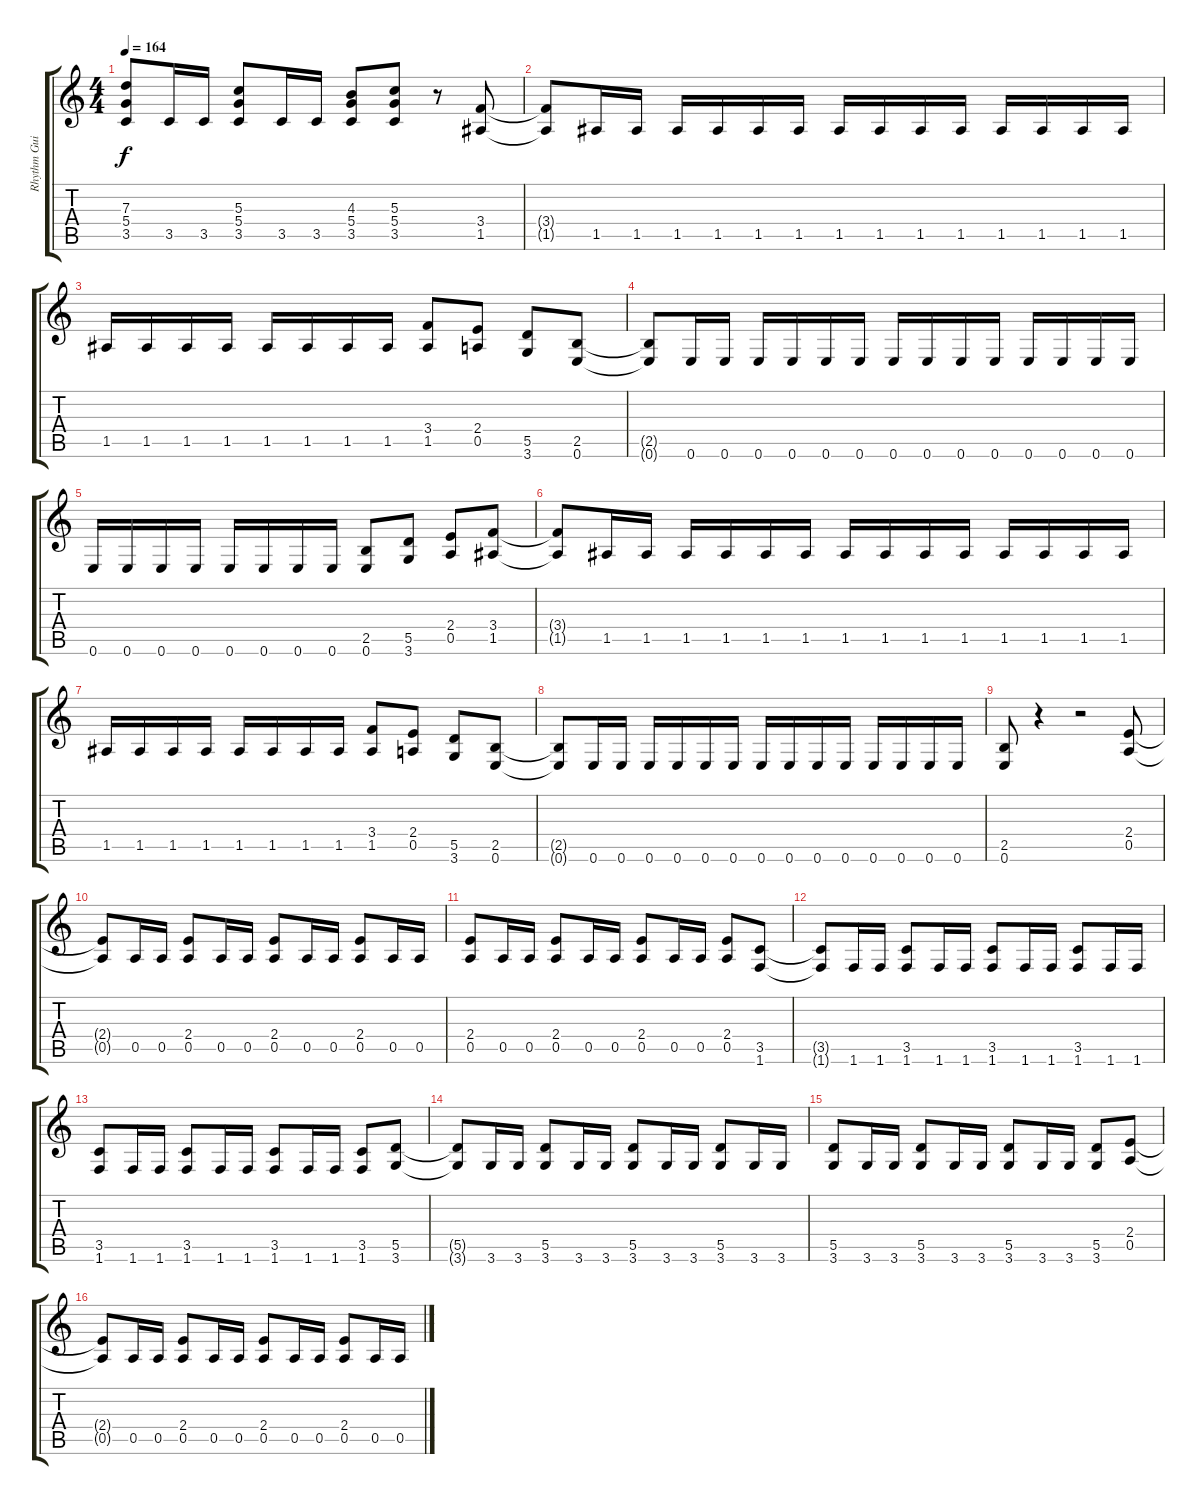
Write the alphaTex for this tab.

\track ("Rhythm Guitar" "Rhythm Gui") {instrument distortionguitar}
\staff {score tabs}
\tuning (E4 B3 G3 D3 A2 E2) {hide}
\ts (4 4)
\tempo 164
\clef g2
\ks c
(7.3 5.4 3.5).8{dy f} 3.5.16 3.5.16 (5.3 5.4 3.5).8 3.5.16 3.5.16 (4.3 5.4 3.5).8 (5.3 5.4 3.5).8 r.8 (3.4 1.5).8 |
(3.4{t} 1.5{t}).8 1.5.16 1.5.16 1.5.16 1.5.16 1.5.16 1.5.16 1.5.16 1.5.16 1.5.16 1.5.16 1.5.16 1.5.16 1.5.16 1.5.16 |
1.5.16 1.5.16 1.5.16 1.5.16 1.5.16 1.5.16 1.5.16 1.5.16 (3.4 1.5).8 (2.4 0.5).8 (5.5 3.6).8 (2.5 0.6).8 |
(2.5{t} 0.6{t}).8 0.6.16 0.6.16 0.6.16 0.6.16 0.6.16 0.6.16 0.6.16 0.6.16 0.6.16 0.6.16 0.6.16 0.6.16 0.6.16 0.6.16 |
0.6.16 0.6.16 0.6.16 0.6.16 0.6.16 0.6.16 0.6.16 0.6.16 (2.5 0.6).8 (5.5 3.6).8 (2.4 0.5).8 (3.4 1.5).8 |
(3.4{t} 1.5{t}).8 1.5.16 1.5.16 1.5.16 1.5.16 1.5.16 1.5.16 1.5.16 1.5.16 1.5.16 1.5.16 1.5.16 1.5.16 1.5.16 1.5.16 |
1.5.16 1.5.16 1.5.16 1.5.16 1.5.16 1.5.16 1.5.16 1.5.16 (3.4 1.5).8 (2.4 0.5).8 (5.5 3.6).8 (2.5 0.6).8 |
(2.5{t} 0.6{t}).8 0.6.16 0.6.16 0.6.16 0.6.16 0.6.16 0.6.16 0.6.16 0.6.16 0.6.16 0.6.16 0.6.16 0.6.16 0.6.16 0.6.16 |
(2.5 0.6).8 r.4 r.2 (2.4 0.5).8 |
(2.4{t} 0.5{t}).8 0.5.16 0.5.16 (2.4 0.5).8 0.5.16 0.5.16 (2.4 0.5).8 0.5.16 0.5.16 (2.4 0.5).8 0.5.16 0.5.16 |
(2.4 0.5).8 0.5.16 0.5.16 (2.4 0.5).8 0.5.16 0.5.16 (2.4 0.5).8 0.5.16 0.5.16 (2.4 0.5).8 (3.5 1.6).8 |
(3.5{t} 1.6{t}).8 1.6.16 1.6.16 (3.5 1.6).8 1.6.16 1.6.16 (3.5 1.6).8 1.6.16 1.6.16 (3.5 1.6).8 1.6.16 1.6.16 |
(3.5 1.6).8 1.6.16 1.6.16 (3.5 1.6).8 1.6.16 1.6.16 (3.5 1.6).8 1.6.16 1.6.16 (3.5 1.6).8 (5.5 3.6).8 |
(5.5{t} 3.6{t}).8 3.6.16 3.6.16 (5.5 3.6).8 3.6.16 3.6.16 (5.5 3.6).8 3.6.16 3.6.16 (5.5 3.6).8 3.6.16 3.6.16 |
(5.5 3.6).8 3.6.16 3.6.16 (5.5 3.6).8 3.6.16 3.6.16 (5.5 3.6).8 3.6.16 3.6.16 (5.5 3.6).8 (2.4 0.5).8 |
(2.4{t} 0.5{t}).8 0.5.16 0.5.16 (2.4 0.5).8 0.5.16 0.5.16 (2.4 0.5).8 0.5.16 0.5.16 (2.4 0.5).8 0.5.16 0.5.16
